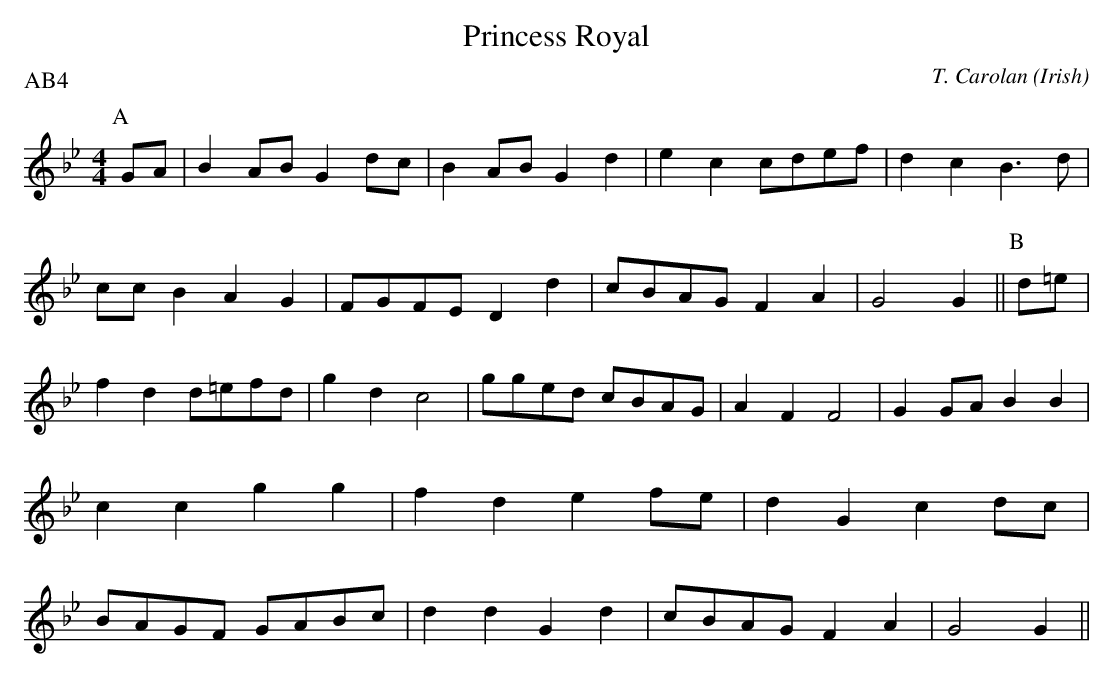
X:1
T:Princess Royal
M:4/4
C:T. Carolan
O:Irish
P:AB4
K:Gm
P:A
GA  | B2 AB G2 dc | B2 AB G2 d2 | e2 c2 cdef  | d2 c2 B3 \
d   | cc B2 A2 G2 | FGFE  D2 d2 | cBAG  F2 A2 | G4    G2 ||\
P:B
d=e | f2 d2 d=efd | g2 d2 c4    | gged  cBAG  | A2 F2 F4 |\
G2 GA B2 B2 | c2 c2 g2 g2 | f2 d2 e2 fe | d2 G2 c2 \
dc  | BAGF  GABc  | d2 d2 G2 d2 | cBAG  F2 A2 | G4    G2 ||
